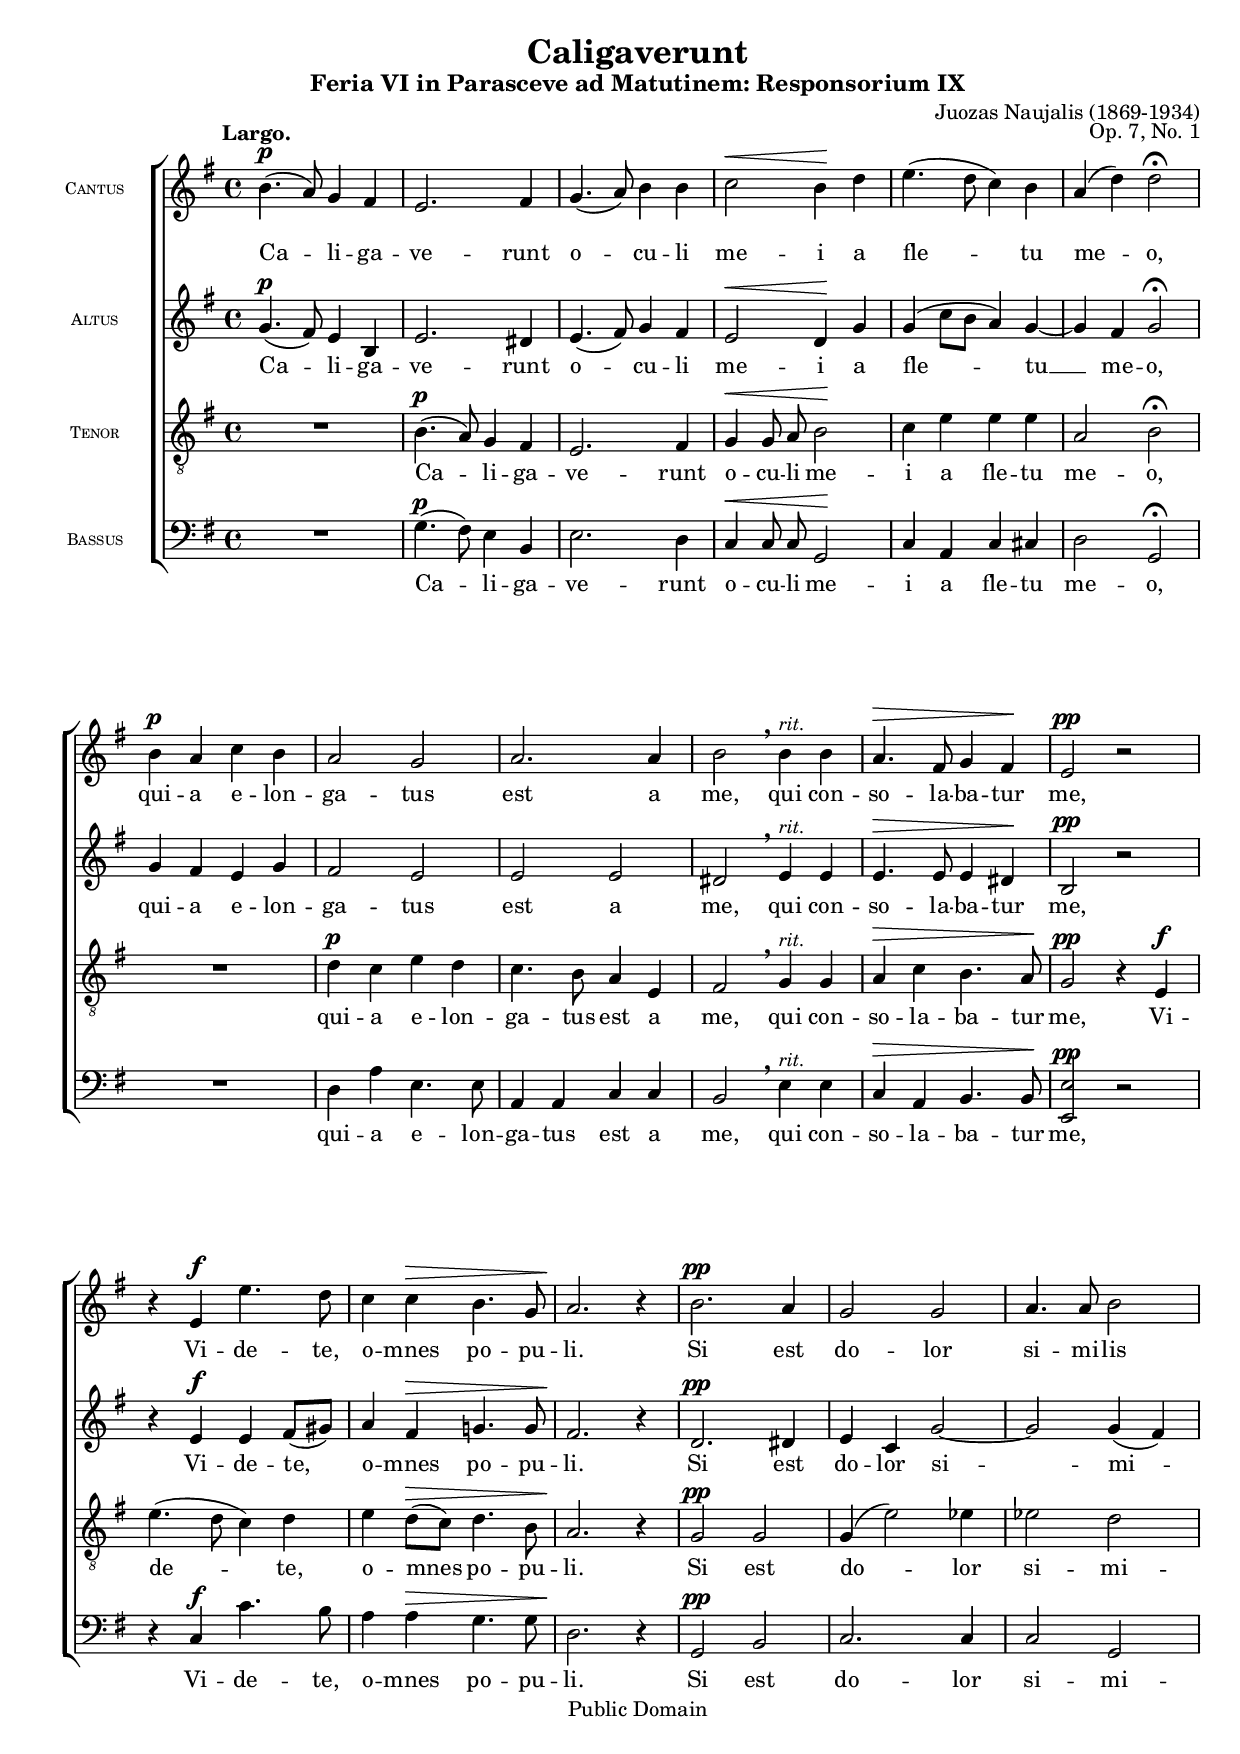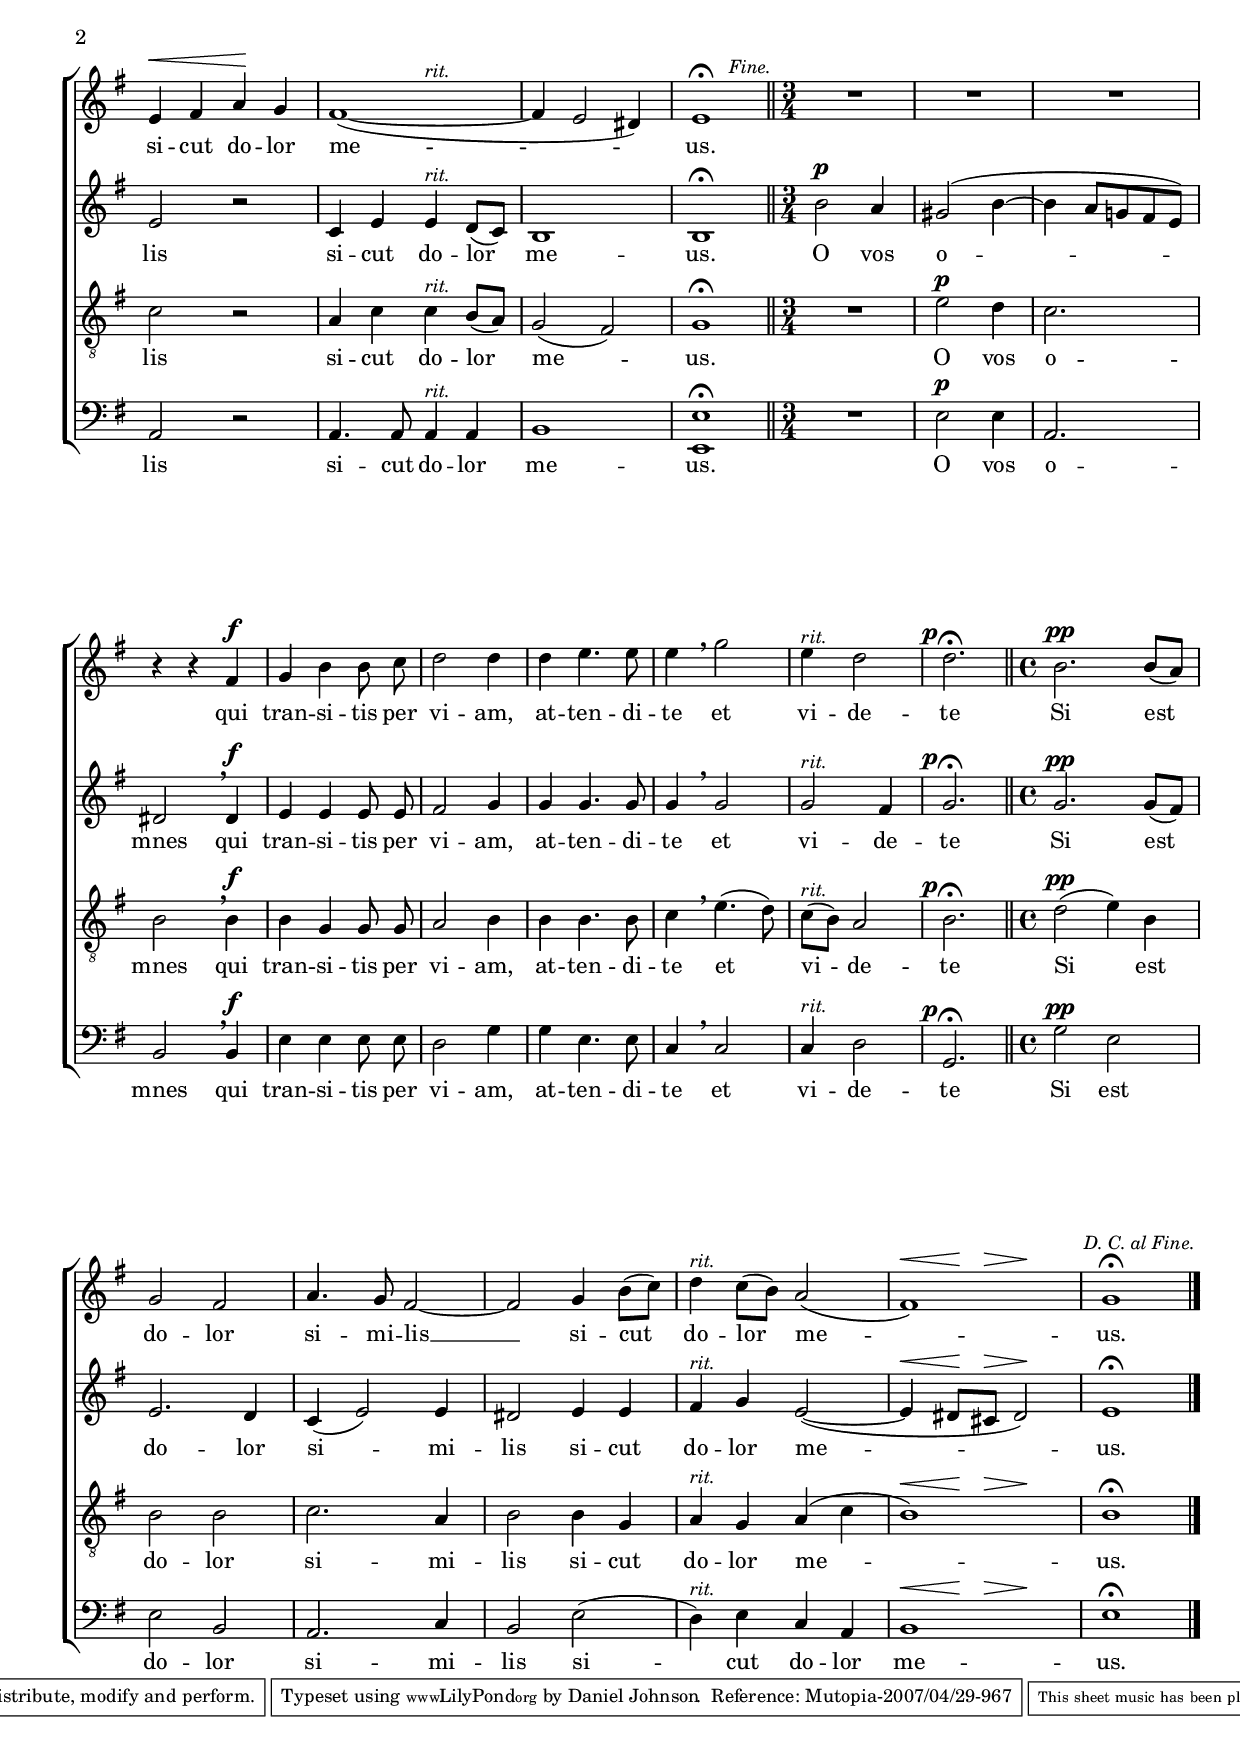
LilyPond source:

\version "2.11.22"
#(set-global-staff-size 18)
%#(ly:set-option 'point-and-click #f)

\paper {
	%#(set-paper-size "letter")
	%#(define fonts (make-pango-font-tree "Utopia" "Luxi Sans" "Luxi Mono" 0.9))
	left-margin = 0.5\in
	line-width = 7.5\in
	head-separation = 0\in
	bottom-margin = 0.25\in
	between-system-padding = 0\in
	between-system-spacing = 0\in
	ragged-last-bottom = ##f
	print-page-number = ##t
	system-count = 6

	bookTitleMarkup = \markup {
		\column {
			\fill-line { \override #'(font-size . 4) \bold \fromproperty #'header:title }
			\fill-line { \override #'(font-size . 1) \bold \fromproperty #'header:subtitle }
			\fill-line {
				""
				\override #'(baseline-skip . 2)
				\column {
					\right-align { \line { \fromproperty #'header:composer \fromproperty #'header:composerdates }}
					\right-align { \fromproperty #'header:opus }
				}
			}
		}
	}
	scoreTitleMarkup = ##f
}
\header {
	title = "Caligaverunt"
	subtitle = "Feria VI in Parasceve ad Matutinem: Responsorium IX"
	composer = "Juozas Naujalis"
	composerdates = "(1869-1934)"
	opus = "Op. 7, No. 1"
	%tagline = ""

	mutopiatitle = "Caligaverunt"
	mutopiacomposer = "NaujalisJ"
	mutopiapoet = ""
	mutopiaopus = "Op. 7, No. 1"
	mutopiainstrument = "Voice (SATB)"
	date = "19th century"
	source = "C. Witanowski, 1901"
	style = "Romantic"
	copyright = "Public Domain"
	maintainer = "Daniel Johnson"
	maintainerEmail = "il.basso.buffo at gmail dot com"
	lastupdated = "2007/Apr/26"
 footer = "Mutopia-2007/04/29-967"
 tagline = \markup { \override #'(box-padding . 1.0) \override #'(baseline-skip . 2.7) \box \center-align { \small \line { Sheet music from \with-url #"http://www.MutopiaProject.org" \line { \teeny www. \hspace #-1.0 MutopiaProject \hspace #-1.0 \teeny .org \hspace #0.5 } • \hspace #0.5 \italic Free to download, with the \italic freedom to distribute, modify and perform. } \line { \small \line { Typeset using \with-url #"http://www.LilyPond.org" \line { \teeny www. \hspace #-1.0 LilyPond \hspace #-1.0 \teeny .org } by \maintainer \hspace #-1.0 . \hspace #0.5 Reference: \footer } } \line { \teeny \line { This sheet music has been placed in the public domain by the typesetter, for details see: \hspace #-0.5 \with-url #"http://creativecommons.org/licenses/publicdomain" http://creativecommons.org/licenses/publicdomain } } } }
}

global = { \key e \minor \time 4/4 \dynamicUp \autoBeamOff }

sopNotes = {
	\global \clef treble
	% Line 1
	% UGH. Ugly hack to get 3 systems on first page in US Letter size.
	\once\override TextScript #'extra-offset = #'(-4 . 10.5)
	b'4.(\p_\markup{\bold "Largo."} a'8) g'4 fis'4 | e'2. fis'4 | g'4.( a'8) b'4 b'4 | c''2\< b'4\! d'' | e''4.( d''8 c''4) b'4 |
	
	\override Score.RehearsalMark #'break-visibility = #begin-of-line-invisible
	\override Score.RehearsalMark #'self-alignment-X = #1

	% Line 2
	a'4( d''4) d''2\fermata | b'4\p a'4 c''4 b'4 | a'2 g'2 | a'2. a'4 | b'2\breathe b'4^\markup{\small \italic "rit."} b'4 | a'4.\> fis'8 g'4 fis'4\! |
	% Line 3
	e'2\pp r2 | r4 e'4\f e''4. d''8 | c''4 c''4\> b'4. g'8 | a'2.\! r4 | b'2.\pp a'4 | g'2 g'2 |
	% Line 4
	a'4. a'8 b'2 | e'4\< fis'4 a'4\! g'4 | << \context Voice = sopVoice { fis'1( ~ } \\ { s2 s2^\markup{\small \italic "rit."} } >> | fis'4 e'2 dis'4) | e'1\fermata \bar "||"
	\mark\markup { \small \italic "Fine." }
	\time 3/4 R2.*2 |
	% Line 5
	R2. | r4 r4 fis'4\f | g'4 b' b'8 c''8 | d''2 d''4 | d''4 e''4. e''8 | e''4\breathe g''2 | e''4^\markup{\small \italic "rit."} d''2 |
	\once\override DynamicText #'extra-offset = #'(-2 . -2) d''2.\p\fermata \bar "||"
	% Line 6
	\time 4/4
	b'2.\pp b'8([ a'8]) | g'2 fis'2 | a'4. g'8 fis'2 ~ | fis'2 g'4 b'8([ c''8]) | d''4^\markup{\small \italic "rit."} c''8([ b'8]) a'2( |
	<< \context Voice = sopVoice { fis'1) } \\ { s4^\< s8\! s8^\> s2\! } >> | g'1\fermata \bar "|." \mark\markup {\small\italic "D. C. al Fine."}
}

sopText = \lyricmode {
	Ca -- li -- ga -- ve -- runt o -- cu -- li me -- i a fle -- tu
	me -- o, qui -- a e -- lon -- ga -- tus est a me, qui con -- so -- la -- ba -- tur
	me, Vi -- de -- te, o -- mnes po -- pu -- li. Si est do -- lor
	si -- mi -- lis si -- cut do -- lor me -- us.
	qui tran -- si -- tis per vi -- am, at -- ten -- di -- te et vi -- de -- te
	Si est do -- lor si -- mi -- lis __ si -- cut do -- lor me -- us.
}

altNotes = {
	\global \clef treble
	% Line 1
	g'4.(\p fis'8) e'4 b4 | e'2. dis'4 | e'4.( fis'8) g'4 fis'4 | e'2\< d'4\! g'4 | g'( c''8[ b'] a'4) g'4 ~ |
	% Line 2
	g'4 fis'4 g'2\fermata | g'4 fis'4 e'4 g'4 | fis'2 e'2 | e'2 e'2 | dis'2\breathe e'4^\markup{\small \italic "rit."} e'4 | e'4.\> e'8 e'4 dis'4\! |
	% Line 3
	b2\pp r2 | r4 e'4\f e'4 fis'8([ gis'8]) | a'4 fis'4\> g'!4. g'8 | fis'2.\! r4 | d'2.\pp dis'4 | e'4 c'4 g'2 ~ |
	% Line 4
	g'2 g'4( fis') | e'2 r2 | c'4 e'4 e'4^\markup{\small \italic "rit."} d'8([ c'8]) | b1 b1\fermata |
	\time 3/4
	b'2\p a'4 | gis'2( b'4 ~ |
	% Line 5
	b'4 a'8[ g'!8 fis'8 e'8]) | dis'2\breathe dis'4\f | e'4 e'4 e'8 e'8 | fis'2 g'4 | g'4 g'4. g'8 | g'4\breathe g'2 | g'2^\markup{\small \italic "rit."} fis'4 | \once\override DynamicText #'extra-offset = #'(-2 . -2) g'2.\p\fermata |
	% Line 6
	g'2.\pp g'8([ fis'8]) | e'2. d'4 | c'4( e'2) e'4 | dis'2 e'4 e'4 | fis'4^\markup{\small \italic "rit."} g'4 e'2( ~ | << \context Voice = altVoice { e'4 dis'8[ cis'8] dis'2) } \\ { s4^\< s8\! s8^\> s2\! } >> e'1\fermata |
}

altText = \lyricmode {
	Ca -- li -- ga -- ve -- runt o -- cu -- li me -- i a fle -- tu __
	me -- o, qui -- a e -- lon -- ga -- tus est a me, qui con -- so -- la -- ba -- tur
	me, Vi -- de -- te, o -- mnes po -- pu -- li. Si est do -- lor si --
	mi -- lis si -- cut do -- lor me -- us. O vos o --
	mnes qui tran -- si -- tis per vi -- am, at -- ten -- di -- te et vi -- de -- te
	Si est do -- lor si -- mi -- lis si -- cut do -- lor me -- us.
}

tenNotes = {
	\global \clef "G_8"
	% Line 1
	R1 | b4.(\p a8) g4 fis4 | e2. fis4 | g4\< g8 a8 b2\! | c'4 e'4 e'4 e'4 |
	% Line 2
	a2 b2\fermata | R1 | d'4\p c'4 e'4 d' | c'4. b8 a4 e4 | fis2\breathe g4^\markup{\small \italic "rit."} g4 | a4\> c'4 b4. a8\! |
	% Line 3
	g2\pp r4 e4\f | e'4.( d'8 c'4) d'4 | e'4 d'8([\> c'8]) d'4. b8 | a2.\! r4 | g2\pp g2 | g4( e'2) ees'4 |
	% Line 4
	ees'2 d'2 | c'2 r2 | a4 c'4 c'4^\markup{\small \italic "rit."} b8([ a]) | g2( fis2) | g1\fermata |
	\time 3/4
	R2. | e'2\p d'4 |
	% Line 5
	c'2. | b2\breathe b4\f | b4 g4 g8 g8 | a2 b4 | b4 b4. b8 | c'4\breathe e'4.( d'8) | c'8([^\markup{\small \italic "rit."} b8]) a2 | \once\override DynamicText #'extra-offset = #'(-2 . -2) b2.\p\fermata |
	% Line 6
	d'2(\pp e'4) b4 | b2 b2 | c'2. a4 | b2 b4 g4 | a4^\markup{\small \italic "rit."} g4 a4( c'4 | << \context Voice = tenVoice { b1) } \\ { s4^\< s8\! s8^\> s2\! } >> | b1\fermata |
}

tenText = \lyricmode {
	Ca -- li -- ga -- ve -- runt o -- cu -- li me -- i a fle -- tu
	me -- o, qui -- a e -- lon -- ga -- tus est a me, qui con -- so -- la -- ba -- tur
	me, Vi -- de -- te, o -- mnes po -- pu -- li. Si est do -- lor
	si -- mi -- lis si -- cut do -- lor me -- us. O vos
	o -- mnes qui tran -- si -- tis per vi -- am, at -- ten -- di -- te et vi -- de -- te
	Si est do -- lor si -- mi -- lis si -- cut do -- lor me -- us.
}

basNotes = {
	\global \clef bass
	% Line 1
	R1 | g4.(\p fis8) e4 b,4 | e2. d4 | c4\< c8 c8 g,2\! | c4 a,4 c4 cis4 |
	% Line 2
	d2 g,2\fermata | R1 | d4 a4 e4. e8 | a,4 a,4 c4 c4 | b,2\breathe e4^\markup{\small \italic "rit."} e4 | c4\> a,4 b,4. b,8\! |
	% Line 3
	\once\override DynamicText #'extra-offset = #'(0 . -1)
	<e, e>2\pp r2 | r4 c4\f c'4. b8 | a4 a4\> g4. g8 | d2.\! r4 | g,2\pp b,2 | c2. c4 |
	% Line 4
	c2 g,2 | a,2 r2 | a,4. a,8 a,4^\markup{\small \italic "rit."} a,4 | b,1 | <e, e>1\fermata |
	\time 3/4
	R2. | e2\p e4 |
	% Line 5
	a,2. | b,2\breathe b,4\f | e4 e4 e8 e8 | d2 g4 | g4 e4. e8 | c4\breathe c2 | c4^\markup{\small \italic "rit."} d2 | \once\override DynamicText #'extra-offset = #'(-2 . -2) g,2.\p\fermata |
	% Line 6
	g2\pp e2 | e2 b,2 | a,2. c4 | b,2 e2( | d4)^\markup{\small \italic "rit."} e4 c4 a,4 | << \context Voice = basVoice { b,1 } \\ { s4^\< s8\! s8^\> s2\! } >> | e1\fermata |
}

basText = \lyricmode {
	Ca -- li -- ga -- ve -- runt o -- cu -- li me -- i a fle -- tu
	me -- o, qui -- a e -- lon -- ga -- tus est a me, qui con -- so -- la -- ba -- tur
	me, Vi -- de -- te, o -- mnes po -- pu -- li. Si est do -- lor
	si -- mi -- lis si -- cut do -- lor me -- us. O vos
	o -- mnes qui tran -- si -- tis per vi -- am, at -- ten -- di -- te et vi -- de -- te
	Si est do -- lor si -- mi -- lis si -- cut do -- lor me -- us.
}

\score {
	\new ChoirStaff <<
		\new Staff = sopStaff {
			\set Staff.midiInstrument = "oboe"
			\set Staff.instrumentName = \markup { \tiny \caps "Cantus" }
			\new Voice = sopVoice { \sopNotes }
		}
		\new Lyrics \lyricsto sopVoice { \sopText }
		\new Staff = altStaff {
			\set Staff.midiInstrument = "violin"
			\set Staff.instrumentName = \markup { \tiny \caps "Altus" }
			\new Voice = altVoice { \altNotes }
 		}
		\new Lyrics \lyricsto altVoice { \altText }
		\context Staff = tenStaff {
			\set Staff.midiInstrument = "viola"
			\set Staff.instrumentName = \markup { \tiny \caps "Tenor" }
			\new Voice = tenVoice { \tenNotes }
		}
		\new Lyrics \lyricsto tenVoice { \tenText }
		\context Staff = basStaff {
			\set Staff.midiInstrument = "cello"
			\set Staff.instrumentName = \markup { \tiny \caps "Bassus" }
			\new Voice = basVoice { \basNotes }
		}
		\new Lyrics \lyricsto basVoice { \basText }
 	>>
	\layout {
		\context {
			\Score
			\remove Bar_number_engraver
			\override NonMusicalPaperColumn #'line-break-system-details = #'((alignment-offsets . (
							  0 -5.75
							-11.75 -17.5
							-23.5 -29.25
							-35.25 -41)))
		}
		\context {
			\Staff
			\override InstrumentName #'extra-offset = #'(-1 . 0)
		}
	}
	\midi {
		\context {
			\Score
			tempoWholesPerMinute = #(ly:make-moment 66 4)
		}
		\context {
			\Voice
			\remove Dynamic_performer
		}
	}
}
